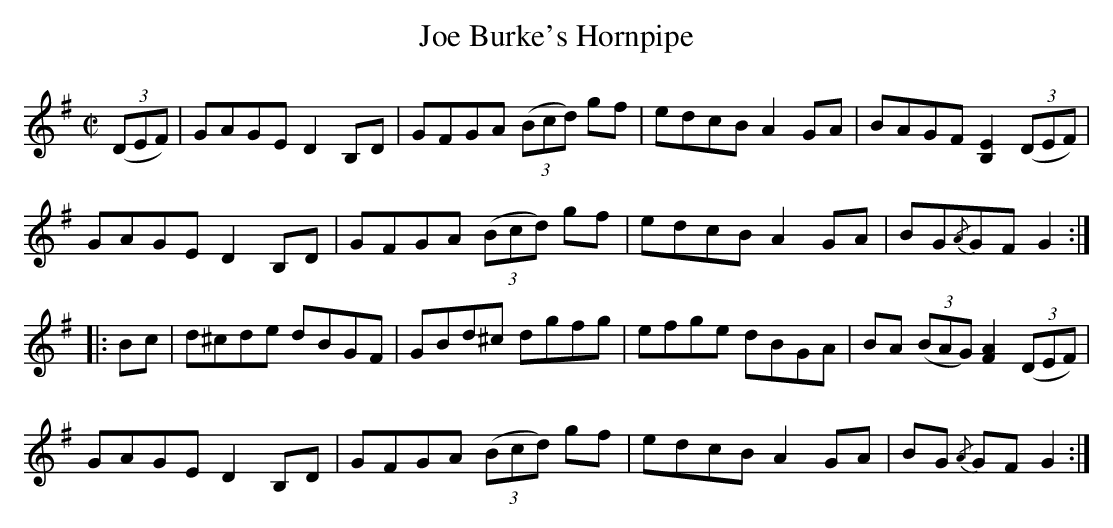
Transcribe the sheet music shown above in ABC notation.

X:1
U: ~ = !turn!
T:Joe Burke's Hornpipe
M:C|
L:1/8
K:G
((3DEF) | GAGE D2 B,D | GFGA ((3Bcd) gf | edcB A2 GA | BAGF [B,2E2] ((3DEF) |
GAGE D2 B,D | GFGA ((3Bcd) gf | edcB A2 GA | BG{/A}GF G2 ::
Bc | d^cde dBGF | GBd^c dgfg | efge dBGA | BA ((3BAG) [F2A2] ((3DEF) |
GAGE D2 B,D | GFGA ((3Bcd) gf | edcB A2 GA | BG {/A}GF G2 :|]
